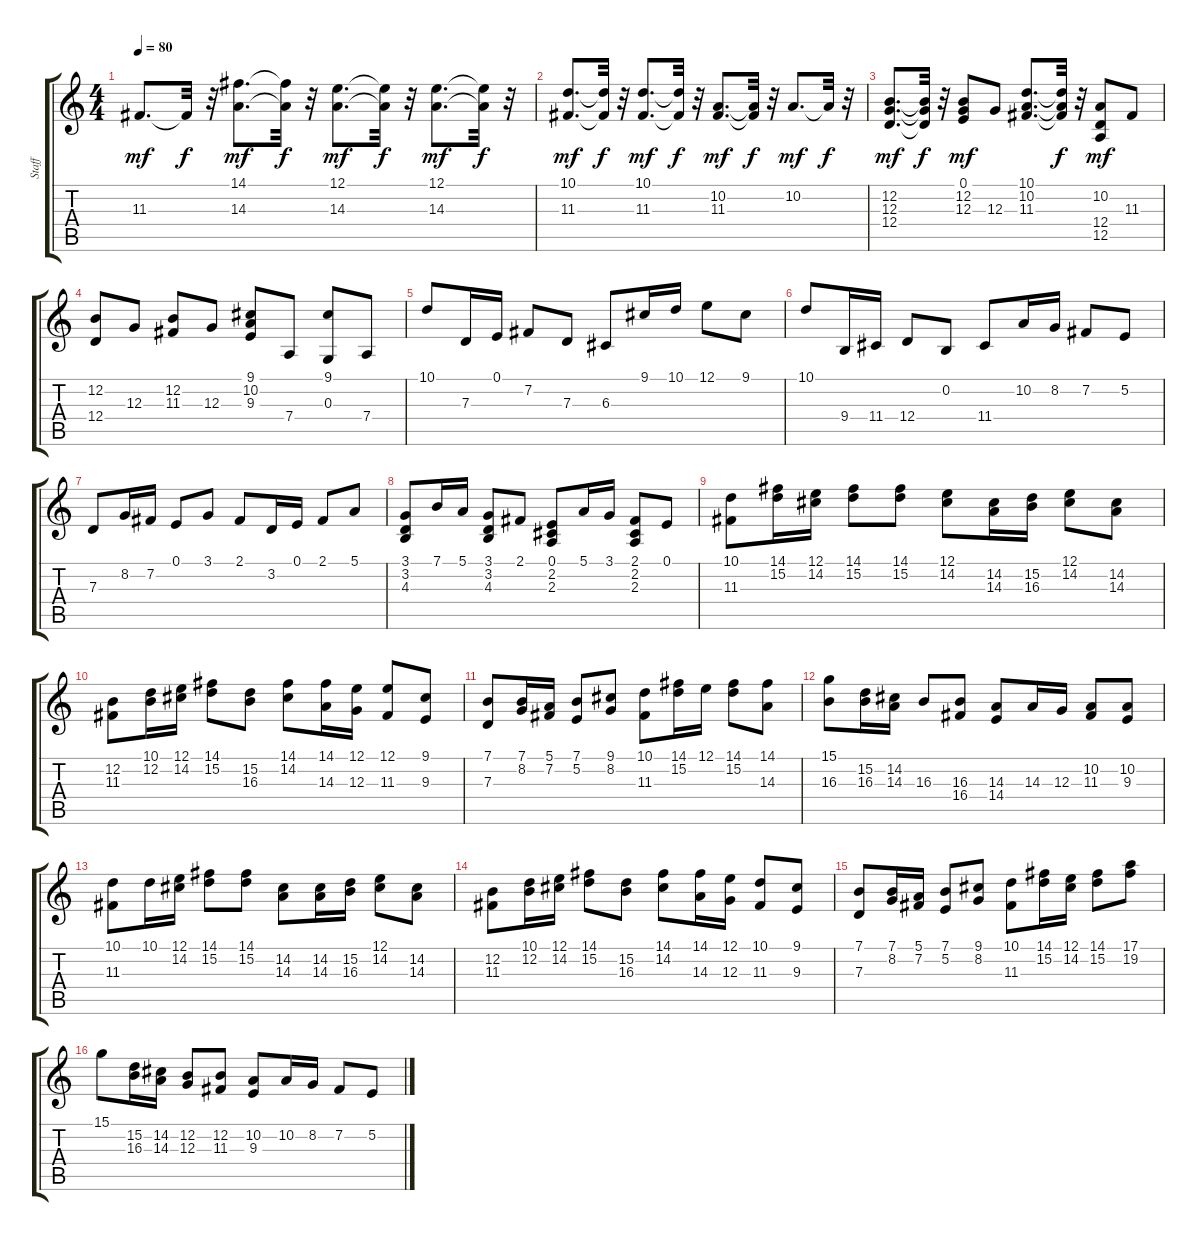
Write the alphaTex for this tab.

\track ("Staff" "Staff") {instrument acousticgrandpiano}
\staff {score tabs}
\tuning (E4 B3 G3 D3 A2 E2) {hide}
\ts (4 4)
\tempo 80
\clef g2
\ks c
11.3.8{d dy mf} 11.3{t}.32{dy f} r.32 (14.1 14.3).8{d dy mf} (14.1{t} 14.3{t}).32{dy f} r.32 (12.1 14.3).8{d dy mf} (12.1{t} 14.3{t}).32{dy f} r.32 (12.1 14.3).8{d dy mf} (12.1{t} 14.3{t}).32{dy f} r.32 |
(10.1 11.3).8{d dy mf} (10.1{t} 11.3{t}).32{dy f} r.32 (10.1 11.3).8{d dy mf} (10.1{t} 11.3{t}).32{dy f} r.32 (10.2 11.3).8{d dy mf} (10.2{t} 11.3{t}).32{dy f} r.32 10.2.8{d dy mf} 10.2{t}.32{dy f} r.32 |
(12.2 12.3 12.4).8{d dy mf} (12.2{t} 12.3{t} 12.4{t}).32{dy f} r.32 (0.1 12.2 12.3).8{dy mf} 12.3.8 (10.1 10.2 11.3).8{d} (10.1{t} 10.2{t} 11.3{t}).32{dy f} r.32 (10.2 12.4 12.5).8{dy mf} 11.3.8 |
(12.2 12.4).8 12.3.8 (12.2 11.3).8 12.3.8 (9.1 10.2 9.3).8 7.4.8 (9.1 0.3).8 7.4.8 |
10.1.8 7.3.16 0.1.16 7.2.8 7.3.8 6.3.8 9.1.16 10.1.16 12.1.8 9.1.8 |
10.1.8 9.4.16 11.4.16 12.4.8 0.2.8 11.4.8 10.2.16 8.2.16 7.2.8 5.2.8 |
7.3.8 8.2.16 7.2.16 0.1.8 3.1.8 2.1.8 3.2.16 0.1.16 2.1.8 5.1.8 |
(3.1 3.2 4.3).8 7.1.16 5.1.16 (3.1 3.2 4.3).8 2.1.8 (0.1 2.2 2.3).8 5.1.16 3.1.16 (2.1 2.2 2.3).8 0.1.8 |
(10.1 11.3).8 (14.1 15.2).16 (12.1 14.2).16 (14.1 15.2).8 (14.1 15.2).8 (12.1 14.2).8 (14.2 14.3).16 (15.2 16.3).16 (12.1 14.2).8 (14.2 14.3).8 |
(12.2 11.3).8 (10.1 12.2).16 (12.1 14.2).16 (14.1 15.2).8 (15.2 16.3).8 (14.1 14.2).8 (14.1 14.3).16 (12.1 12.3).16 (12.1 11.3).8 (9.1 9.3).8 |
(7.1 7.3).8 (7.1 8.2).16 (5.1 7.2).16 (7.1 5.2).8 (9.1 8.2).8 (10.1 11.3).8 (14.1 15.2).16 12.1.16 (14.1 15.2).8 (14.1 14.3).8 |
(15.1 16.3).8 (15.2 16.3).16 (14.2 14.3).16 16.3.8 (16.3 16.4).8 (14.3 14.4).8 14.3.16 12.3.16 (10.2 11.3).8 (10.2 9.3).8 |
(10.1 11.3).8 10.1.16 (12.1 14.2).16 (14.1 15.2).8 (14.1 15.2).8 (14.2 14.3).8 (14.2 14.3).16 (15.2 16.3).16 (12.1 14.2).8 (14.2 14.3).8 |
(12.2 11.3).8 (10.1 12.2).16 (12.1 14.2).16 (14.1 15.2).8 (15.2 16.3).8 (14.1 14.2).8 (14.1 14.3).16 (12.1 12.3).16 (10.1 11.3).8 (9.1 9.3).8 |
(7.1 7.3).8 (7.1 8.2).16 (5.1 7.2).16 (7.1 5.2).8 (9.1 8.2).8 (10.1 11.3).8 (14.1 15.2).16 (12.1 14.2).16 (14.1 15.2).8 (17.1 19.2).8 |
15.1.8 (15.2 16.3).16 (14.2 14.3).16 (12.2 12.3).8 (12.2 11.3).8 (10.2 9.3).8 10.2.16 8.2.16 7.2.8 5.2.8
